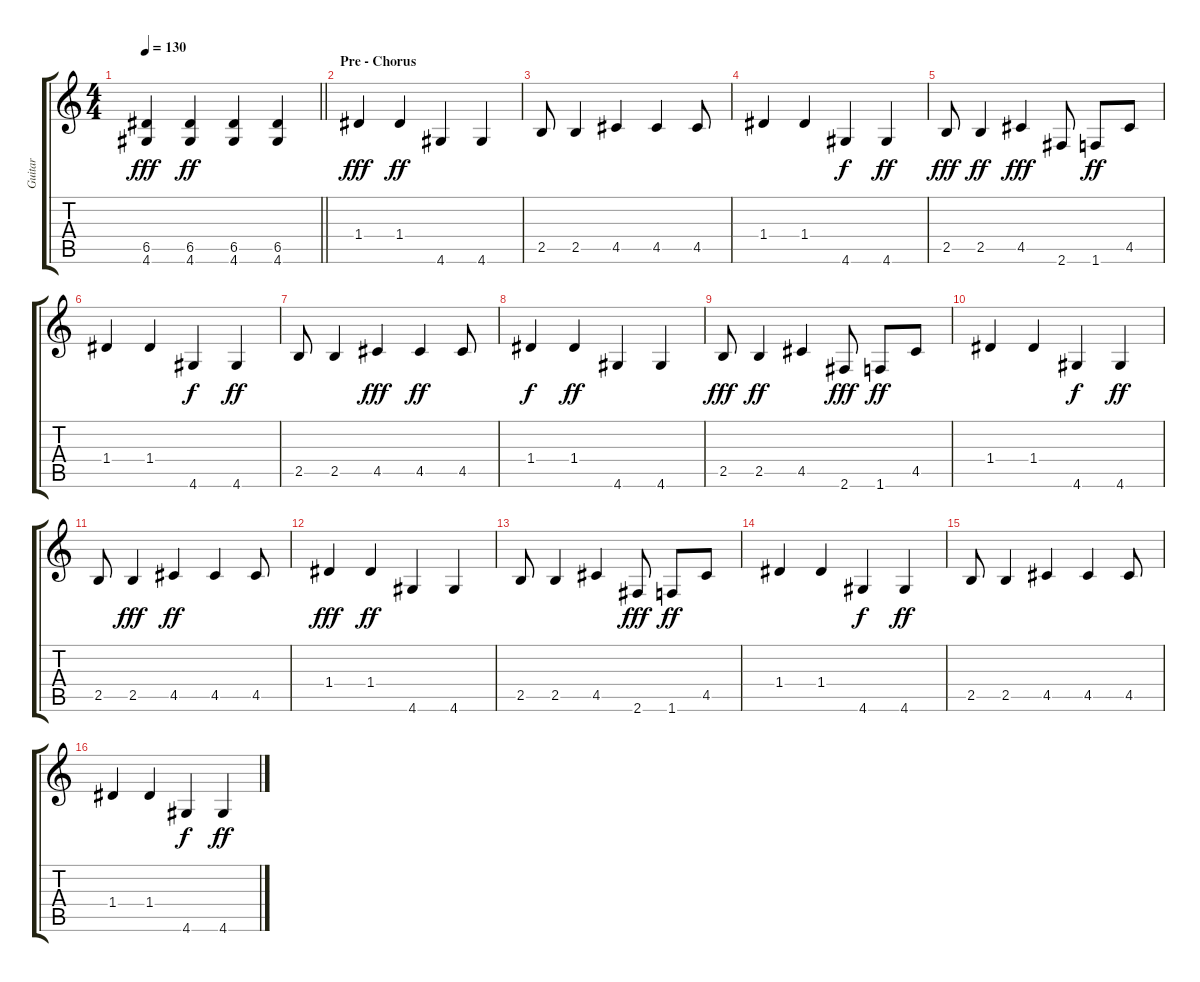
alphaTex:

\track ("Guitar" "Guitar") {instrument distortionguitar}
\staff {score tabs}
\tuning (E4 B3 G3 D3 A2 E2) {hide}
\ts (4 4)
\tempo 130
\clef g2
\barLineRight lightlight
\ks c
(6.5 4.6).4{dy fff} (6.5 4.6).4{dy ff} (6.5 4.6).4 (6.5 4.6).4 |
\section ("" "Pre - Chorus")
1.4.4{dy fff} 1.4.4{dy ff} 4.6.4 4.6.4 |
2.5.8 2.5.4 4.5.4 4.5.4 4.5.8 |
1.4.4 1.4.4 4.6.4{dy f} 4.6.4{dy ff} |
2.5.8{dy fff} 2.5.4{dy ff} 4.5.4{dy fff} 2.6.8 1.6.8{dy ff} 4.5.8 |
1.4.4 1.4.4 4.6.4{dy f} 4.6.4{dy ff} |
2.5.8 2.5.4 4.5.4{dy fff} 4.5.4{dy ff} 4.5.8 |
1.4.4{dy f} 1.4.4{dy ff} 4.6.4 4.6.4 |
2.5.8{dy fff} 2.5.4{dy ff} 4.5.4 2.6.8{dy fff} 1.6.8{dy ff} 4.5.8 |
1.4.4 1.4.4 4.6.4{dy f} 4.6.4{dy ff} |
2.5.8 2.5.4{dy fff} 4.5.4{dy ff} 4.5.4 4.5.8 |
1.4.4{dy fff} 1.4.4{dy ff} 4.6.4 4.6.4 |
2.5.8 2.5.4 4.5.4 2.6.8{dy fff} 1.6.8{dy ff} 4.5.8 |
1.4.4 1.4.4 4.6.4{dy f} 4.6.4{dy ff} |
2.5.8 2.5.4 4.5.4 4.5.4 4.5.8 |
1.4.4 1.4.4 4.6.4{dy f} 4.6.4{dy ff}
